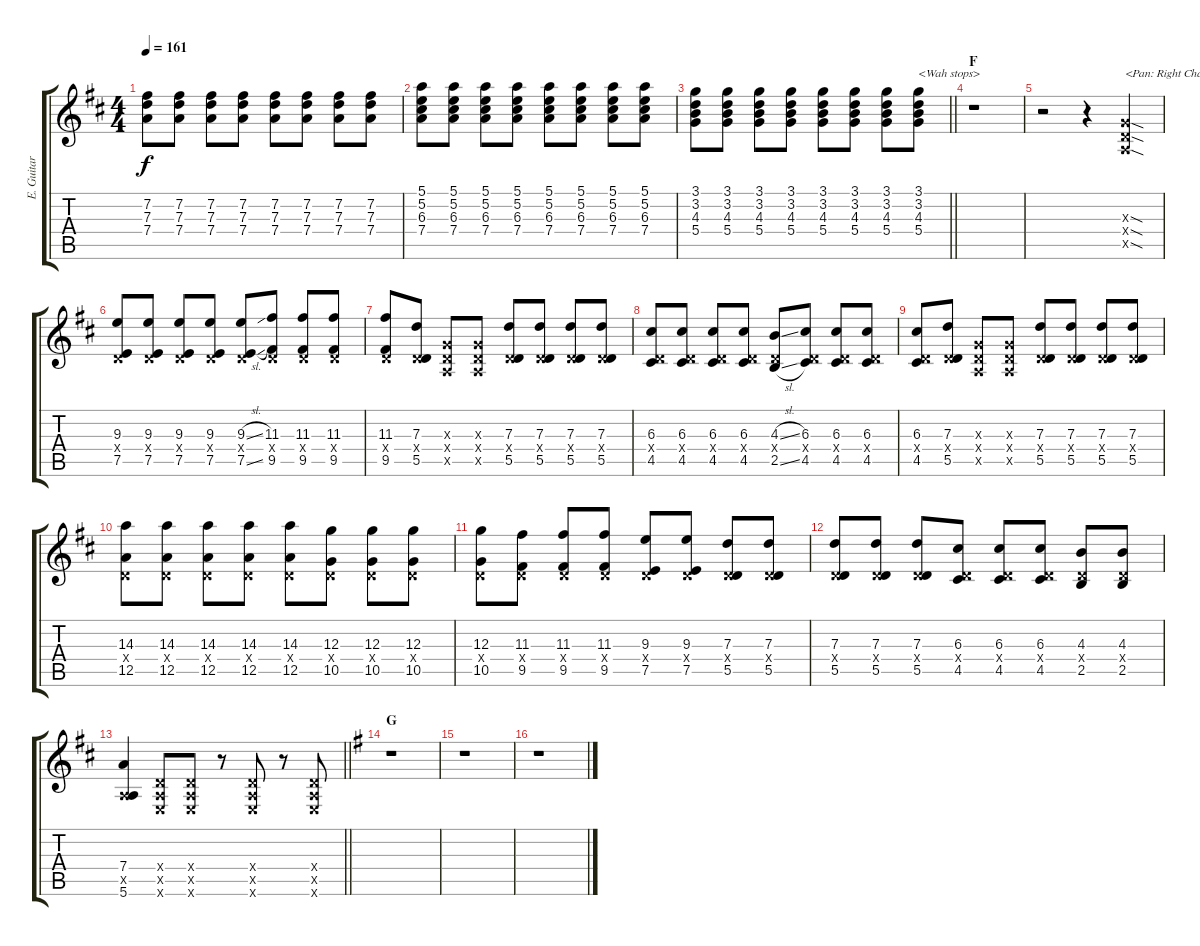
\track ("E. Guitar II" "E. Guitar ") {instrument overdrivenguitar}
\staff {score tabs}
\tuning (E4 B3 G3 D3 A2 E2) {hide}
\ts (4 4)
\tempo 161
\clef g2
\ks d
(7.2 7.3 7.4).8{dy f} (7.2 7.3 7.4).8 (7.2 7.3 7.4).8 (7.2 7.3 7.4).8 (7.2 7.3 7.4).8 (7.2 7.3 7.4).8 (7.2 7.3 7.4).8 (7.2 7.3 7.4).8 |
(5.1 5.2 6.3 7.4).8 (5.1 5.2 6.3 7.4).8 (5.1 5.2 6.3 7.4).8 (5.1 5.2 6.3 7.4).8 (5.1 5.2 6.3 7.4).8 (5.1 5.2 6.3 7.4).8 (5.1 5.2 6.3 7.4).8 (5.1 5.2 6.3 7.4).8 |
\barLineRight lightlight
(3.1 3.2 4.3 5.4).8 (3.1 3.2 4.3 5.4).8 (3.1 3.2 4.3 5.4).8 (3.1 3.2 4.3 5.4).8 (3.1 3.2 4.3 5.4).8 (3.1 3.2 4.3 5.4).8 (3.1 3.2 4.3 5.4).8 (3.1 3.2 4.3 5.4).8{txt "<Wah stops>"} |
\section ("" "F")
r.1 |
r.2 r.4 (0.3{sod x} 0.4{sod x} 0.5{sod x}).4{txt "<Pan: Right Channel; slide down>" balance 15} |
(9.3 0.4{x} 7.5).8 (9.3 0.4{x} 7.5).8 (9.3 0.4{x} 7.5).8 (9.3 0.4{x} 7.5).8 (9.3{sl} 0.4{x} 7.5{sl}).8 (11.3 0.4{x} 9.5).8 (11.3 0.4{x} 9.5).8 (11.3 0.4{x} 9.5).8 |
(11.3 0.4{x} 9.5).8 (7.3 0.4{x} 5.5).8 (0.3{x} 0.4{x} 0.5{x}).8 (0.3{x} 0.4{x} 0.5{x}).8 (7.3 0.4{x} 5.5).8 (7.3 0.4{x} 5.5).8 (7.3 0.4{x} 5.5).8 (7.3 0.4{x} 5.5).8 |
(6.3 0.4{x} 4.5).8 (6.3 0.4{x} 4.5).8 (6.3 0.4{x} 4.5).8 (6.3 0.4{x} 4.5).8 (4.3{sl} 0.4{x} 2.5{sl}).8 (6.3 0.4{x} 4.5).8 (6.3 0.4{x} 4.5).8 (6.3 0.4{x} 4.5).8 |
(6.3 0.4{x} 4.5).8 (7.3 0.4{x} 5.5).8 (0.3{x} 0.4{x} 0.5{x}).8 (0.3{x} 0.4{x} 0.5{x}).8 (7.3 0.4{x} 5.5).8 (7.3 0.4{x} 5.5).8 (7.3 0.4{x} 5.5).8 (7.3 0.4{x} 5.5).8 |
(14.3 0.4{x} 12.5).8 (14.3 0.4{x} 12.5).8 (14.3 0.4{x} 12.5).8 (14.3 0.4{x} 12.5).8 (14.3 0.4{x} 12.5).8 (12.3 0.4{x} 10.5).8 (12.3 0.4{x} 10.5).8 (12.3 0.4{x} 10.5).8 |
(12.3 0.4{x} 10.5).8 (11.3 0.4{x} 9.5).8 (11.3 0.4{x} 9.5).8 (11.3 0.4{x} 9.5).8 (9.3 0.4{x} 7.5).8 (9.3 0.4{x} 7.5).8 (7.3 0.4{x} 5.5).8 (7.3 0.4{x} 5.5).8 |
(7.3 0.4{x} 5.5).8 (7.3 0.4{x} 5.5).8 (7.3 0.4{x} 5.5).8 (6.3 0.4{x} 4.5).8 (6.3 0.4{x} 4.5).8 (6.3 0.4{x} 4.5).8 (4.3 0.4{x} 2.5).8 (4.3 0.4{x} 2.5).8 |
\barLineRight lightlight
(7.4 0.5{x} 5.6).4 (0.4{x} 0.5{x} 0.6{x}).8 (0.4{x} 0.5{x} 0.6{x}).8 r.8 (0.4{x} 0.5{x} 0.6{x}).8 r.8 (0.4{x} 0.5{x} 0.6{x}).8 |
\section ("" "G")
\ks g
r.1 |
r.1 |
r.1
